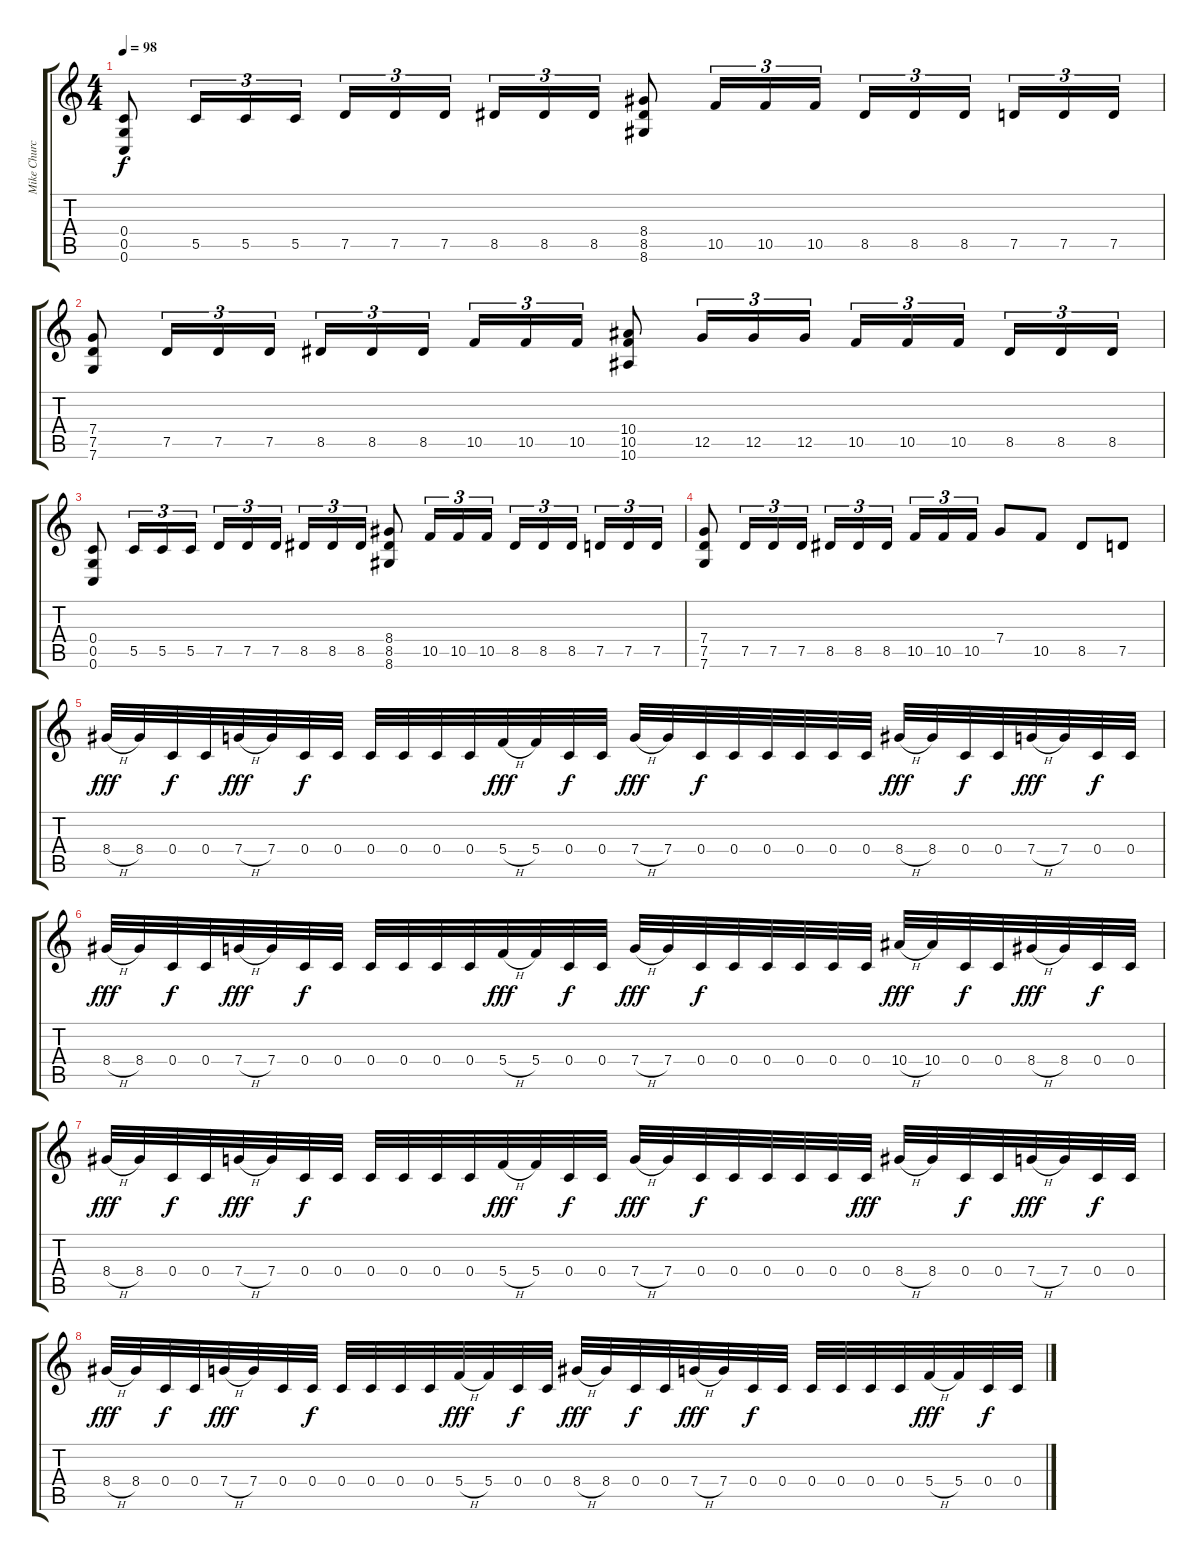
\track ("Mike Church" "Mike Churc") {instrument distortionguitar}
\staff {score tabs}
\tuning (D4 A4 F3 C3 G2 C2) {hide}
\ts (4 4)
\tempo 98
\clef g2
\ks c
(0.4 0.5 0.6).8{dy f} 5.5.16{tu (3 2)} 5.5.16{tu (3 2)} 5.5.16{tu (3 2)} 7.5.16{tu (3 2)} 7.5.16{tu (3 2)} 7.5.16{tu (3 2) beam splitsecondary} 8.5.16{tu (3 2)} 8.5.16{tu (3 2)} 8.5.16{tu (3 2)} (8.4 8.5 8.6).8 10.5.16{tu (3 2)} 10.5.16{tu (3 2)} 10.5.16{tu (3 2)} 8.5.16{tu (3 2)} 8.5.16{tu (3 2)} 8.5.16{tu (3 2) beam splitsecondary} 7.5.16{tu (3 2)} 7.5.16{tu (3 2)} 7.5.16{tu (3 2)} |
(7.4 7.5 7.6).8 7.5.16{tu (3 2)} 7.5.16{tu (3 2)} 7.5.16{tu (3 2)} 8.5.16{tu (3 2)} 8.5.16{tu (3 2)} 8.5.16{tu (3 2) beam splitsecondary} 10.5.16{tu (3 2)} 10.5.16{tu (3 2)} 10.5.16{tu (3 2)} (10.4 10.5 10.6).8 12.5.16{tu (3 2)} 12.5.16{tu (3 2)} 12.5.16{tu (3 2)} 10.5.16{tu (3 2)} 10.5.16{tu (3 2)} 10.5.16{tu (3 2) beam splitsecondary} 8.5.16{tu (3 2)} 8.5.16{tu (3 2)} 8.5.16{tu (3 2)} |
(0.4 0.5 0.6).8 5.5.16{tu (3 2)} 5.5.16{tu (3 2)} 5.5.16{tu (3 2)} 7.5.16{tu (3 2)} 7.5.16{tu (3 2)} 7.5.16{tu (3 2) beam splitsecondary} 8.5.16{tu (3 2)} 8.5.16{tu (3 2)} 8.5.16{tu (3 2)} (8.4 8.5 8.6).8 10.5.16{tu (3 2)} 10.5.16{tu (3 2)} 10.5.16{tu (3 2)} 8.5.16{tu (3 2)} 8.5.16{tu (3 2)} 8.5.16{tu (3 2) beam splitsecondary} 7.5.16{tu (3 2)} 7.5.16{tu (3 2)} 7.5.16{tu (3 2)} |
(7.4 7.5 7.6).8 7.5.16{tu (3 2)} 7.5.16{tu (3 2)} 7.5.16{tu (3 2)} 8.5.16{tu (3 2)} 8.5.16{tu (3 2)} 8.5.16{tu (3 2) beam splitsecondary} 10.5.16{tu (3 2)} 10.5.16{tu (3 2)} 10.5.16{tu (3 2)} 7.4.8 10.5.8 8.5.8 7.5.8 |
8.4{h}.32{dy fff} 8.4.32 0.4.32{dy f} 0.4.32 7.4{h}.32{dy fff} 7.4.32 0.4.32{dy f} 0.4.32 0.4.32 0.4.32 0.4.32 0.4.32 5.4{h}.32{dy fff} 5.4.32 0.4.32{dy f} 0.4.32 7.4{h}.32{dy fff} 7.4.32 0.4.32{dy f} 0.4.32 0.4.32 0.4.32 0.4.32 0.4.32 8.4{h}.32{dy fff} 8.4.32 0.4.32{dy f} 0.4.32 7.4{h}.32{dy fff} 7.4.32 0.4.32{dy f} 0.4.32 |
8.4{h}.32{dy fff} 8.4.32 0.4.32{dy f} 0.4.32 7.4{h}.32{dy fff} 7.4.32 0.4.32{dy f} 0.4.32 0.4.32 0.4.32 0.4.32 0.4.32 5.4{h}.32{dy fff} 5.4.32 0.4.32{dy f} 0.4.32 7.4{h}.32{dy fff} 7.4.32 0.4.32{dy f} 0.4.32 0.4.32 0.4.32 0.4.32 0.4.32 10.4{h}.32{dy fff} 10.4.32 0.4.32{dy f} 0.4.32 8.4{h}.32{dy fff} 8.4.32 0.4.32{dy f} 0.4.32 |
8.4{h}.32{dy fff} 8.4.32 0.4.32{dy f} 0.4.32 7.4{h}.32{dy fff} 7.4.32 0.4.32{dy f} 0.4.32 0.4.32 0.4.32 0.4.32 0.4.32 5.4{h}.32{dy fff} 5.4.32 0.4.32{dy f} 0.4.32 7.4{h}.32{dy fff} 7.4.32 0.4.32{dy f} 0.4.32 0.4.32 0.4.32 0.4.32 0.4.32{dy fff} 8.4{h}.32 8.4.32 0.4.32{dy f} 0.4.32 7.4{h}.32{dy fff} 7.4.32 0.4.32{dy f} 0.4.32 |
8.4{h}.32{dy fff} 8.4.32 0.4.32{dy f} 0.4.32 7.4{h}.32{dy fff} 7.4.32 0.4.32 0.4.32{dy f} 0.4.32 0.4.32 0.4.32 0.4.32 5.4{h}.32{dy fff} 5.4.32 0.4.32{dy f} 0.4.32 8.4{h}.32{dy fff} 8.4.32 0.4.32{dy f} 0.4.32 7.4{h}.32{dy fff} 7.4.32 0.4.32{dy f} 0.4.32 0.4.32 0.4.32 0.4.32 0.4.32 5.4{h}.32{dy fff} 5.4.32 0.4.32{dy f} 0.4.32
